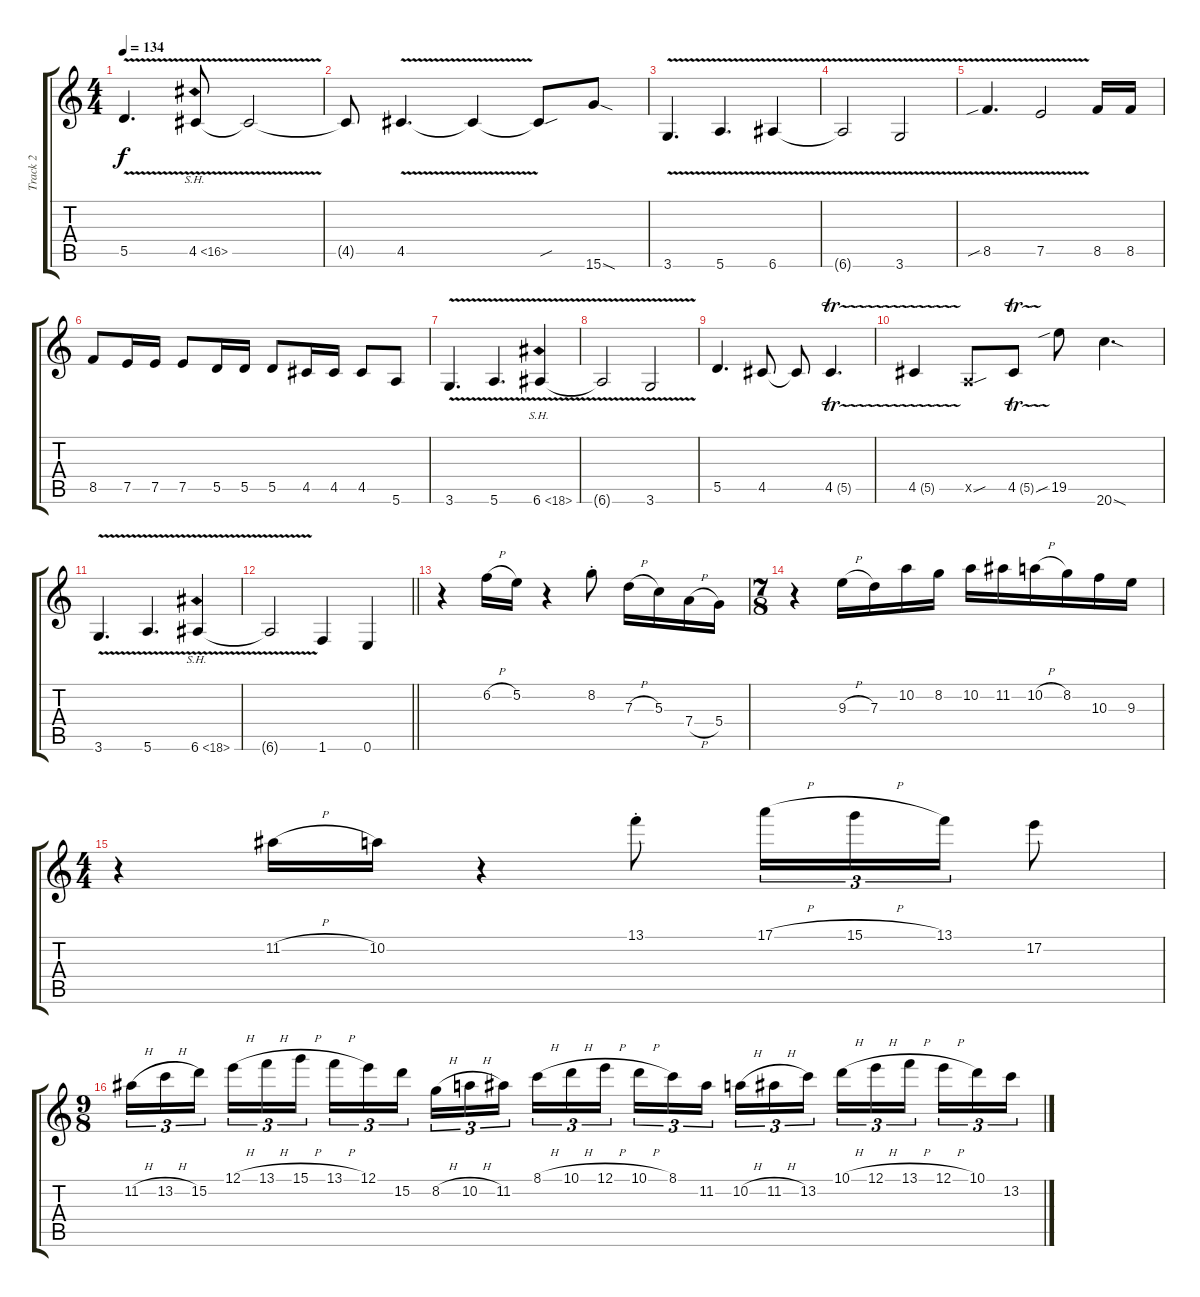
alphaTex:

\track ("Track 2" "Track 2") {instrument distortionguitar}
\staff {score tabs}
\tuning (E4 B3 G3 D3 A2 E2) {hide}
\ts (4 4)
\tempo 134
\clef g2
\ks c
5.5{v}.4{d dy f} 4.5{sh 12 v}.8 4.5{t}.2 |
4.5{t}.8 4.5{v}.4{d} 4.5{t}.4 4.5{sou t}.8 15.6{sod}.8 |
3.6{v}.4{d} 5.6{v}.4{d} 6.6{v}.4 |
6.6{t}.2 3.6{v}.2 |
8.5{v sib}.4{d} 7.5{v}.2 8.5.16 8.5.16 |
8.5.8 7.5.16 7.5.16 7.5.8 5.5.16 5.5.16 5.5.8 4.5.16 4.5.16 4.5.8 5.6.8 |
3.6{v}.4{d} 5.6{v}.4{d} 6.6{sh 12 v}.4 |
6.6{t}.2 3.6{v}.2 |
5.5.4{d} 4.5.8 4.5{t}.8 4.5{tr (5 32)}.4{d} |
4.5{tr (5 32)}.4 0.5{sou x}.8 4.5{tr (5 32)}.8 19.5{sib}.8 20.6{sod}.4{d} |
3.6{v}.4{d} 5.6{v}.4{d} 6.6{sh 12 v}.4 |
\barLineRight lightlight
6.6{t}.2 1.6.4 0.6.4 |
r.4 6.2{h}.16 5.2.16 r.4 8.2{st}.8 7.3{h}.16 5.3.16 7.4{h}.16 5.4.16 |
\ts (7 8)
r.4 9.3{h}.16 7.3.16 10.2.16 8.2.16 10.2.16 11.2.16 10.2{h}.16 8.2.16 10.3.16 9.3.16 |
\ts (4 4)
r.4 11.2{h}.16 10.2.16 r.4 13.1{st}.8 17.1{h}.16{tu (3 2)} 15.1{h}.16{tu (3 2)} 13.1.16{tu (3 2)} 17.2.8 |
\ts (9 8)
11.2{h}.16{tu (3 2)} 13.2{h}.16{tu (3 2)} 15.2.16{tu (3 2) beam splitsecondary} 12.1{h}.16{tu (3 2)} 13.1{h}.16{tu (3 2)} 15.1{h}.16{tu (3 2) beam splitsecondary} 13.1{h}.16{tu (3 2)} 12.1.16{tu (3 2)} 15.2.16{tu (3 2)} 8.2{h}.16{tu (3 2)} 10.2{h}.16{tu (3 2)} 11.2.16{tu (3 2) beam splitsecondary} 8.1{h}.16{tu (3 2)} 10.1{h}.16{tu (3 2)} 12.1{h}.16{tu (3 2) beam splitsecondary} 10.1{h}.16{tu (3 2)} 8.1.16{tu (3 2)} 11.2.16{tu (3 2)} 10.2{h}.16{tu (3 2)} 11.2{h}.16{tu (3 2)} 13.2.16{tu (3 2) beam splitsecondary} 10.1{h}.16{tu (3 2)} 12.1{h}.16{tu (3 2)} 13.1{h}.16{tu (3 2) beam splitsecondary} 12.1{h}.16{tu (3 2)} 10.1.16{tu (3 2)} 13.2.16{tu (3 2)}
